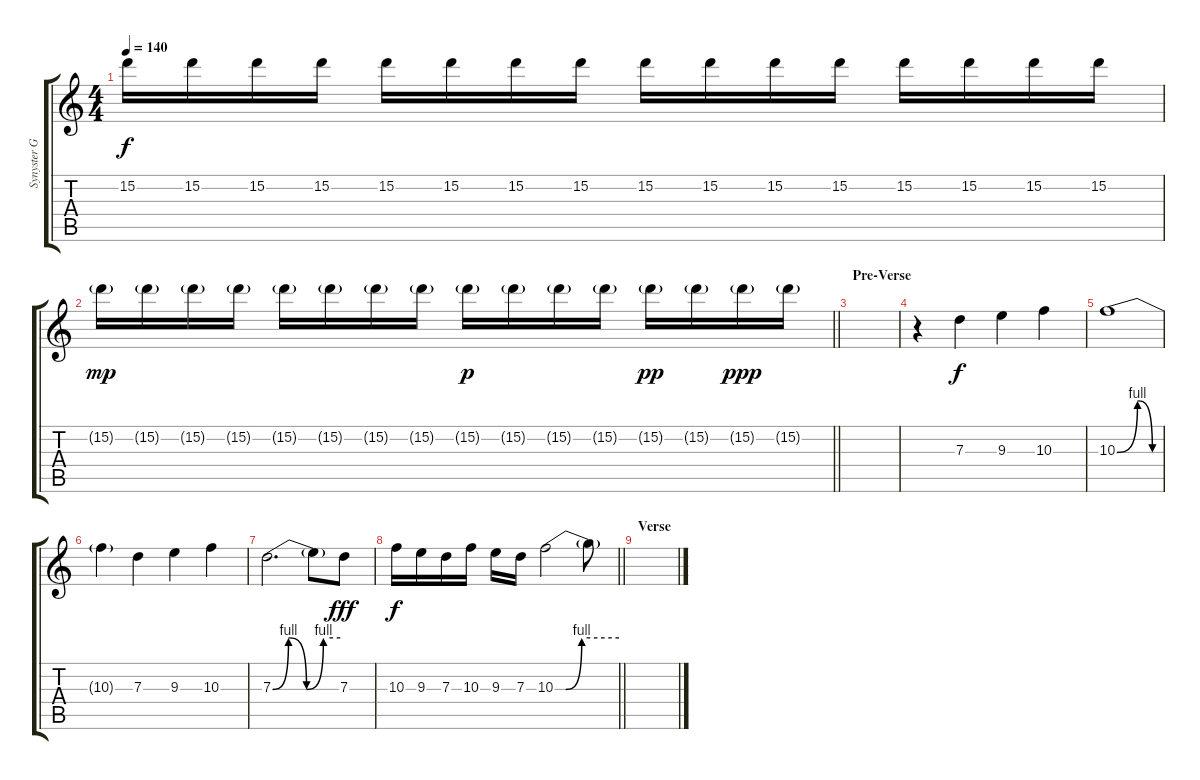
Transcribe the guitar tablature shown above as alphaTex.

\track ("Synyster Gates" "Synyster G") {instrument distortionguitar}
\staff {score tabs}
\tuning (E4 B3 G3 D3 A2 D2) {hide}
\ts (4 4)
\tempo 140
\clef g2
\ks c
15.2.16{dy f} 15.2.16 15.2.16 15.2.16 15.2.16 15.2.16 15.2.16 15.2.16 15.2.16 15.2.16 15.2.16 15.2.16 15.2.16 15.2.16 15.2.16 15.2.16 |
\barLineRight lightlight
15.2{g}.16{dy mp} 15.2{g}.16 15.2{g}.16 15.2{g}.16 15.2{g}.16 15.2{g}.16 15.2{g}.16 15.2{g}.16 15.2{g}.16{dy p} 15.2{g}.16 15.2{g}.16 15.2{g}.16 15.2{g}.16{dy pp} 15.2{g}.16 15.2{g}.16{dy ppp} 15.2{g}.16 |
\section ("" "Pre-Verse")
|
r.4 7.3.4{dy f} 9.3.4 10.3.4 |
10.3{be (custom 0 0 29 4 50 0 60 0)}.1 |
10.3{t}.4 7.3.4 9.3.4 10.3.4 |
7.3{be (custom 0 0 14 4 30 0 45 4 60 4)}.2{d} 7.3{t}.8 7.3.8{dy fff} |
\barLineRight lightlight
10.3.16{dy f} 9.3.16 7.3.16 10.3.16 9.3.16 7.3.16 10.3{be (custom 0 0 10 0 25 4 60 4)}.2 10.3{t}.8 |
\section ("" "Verse")
